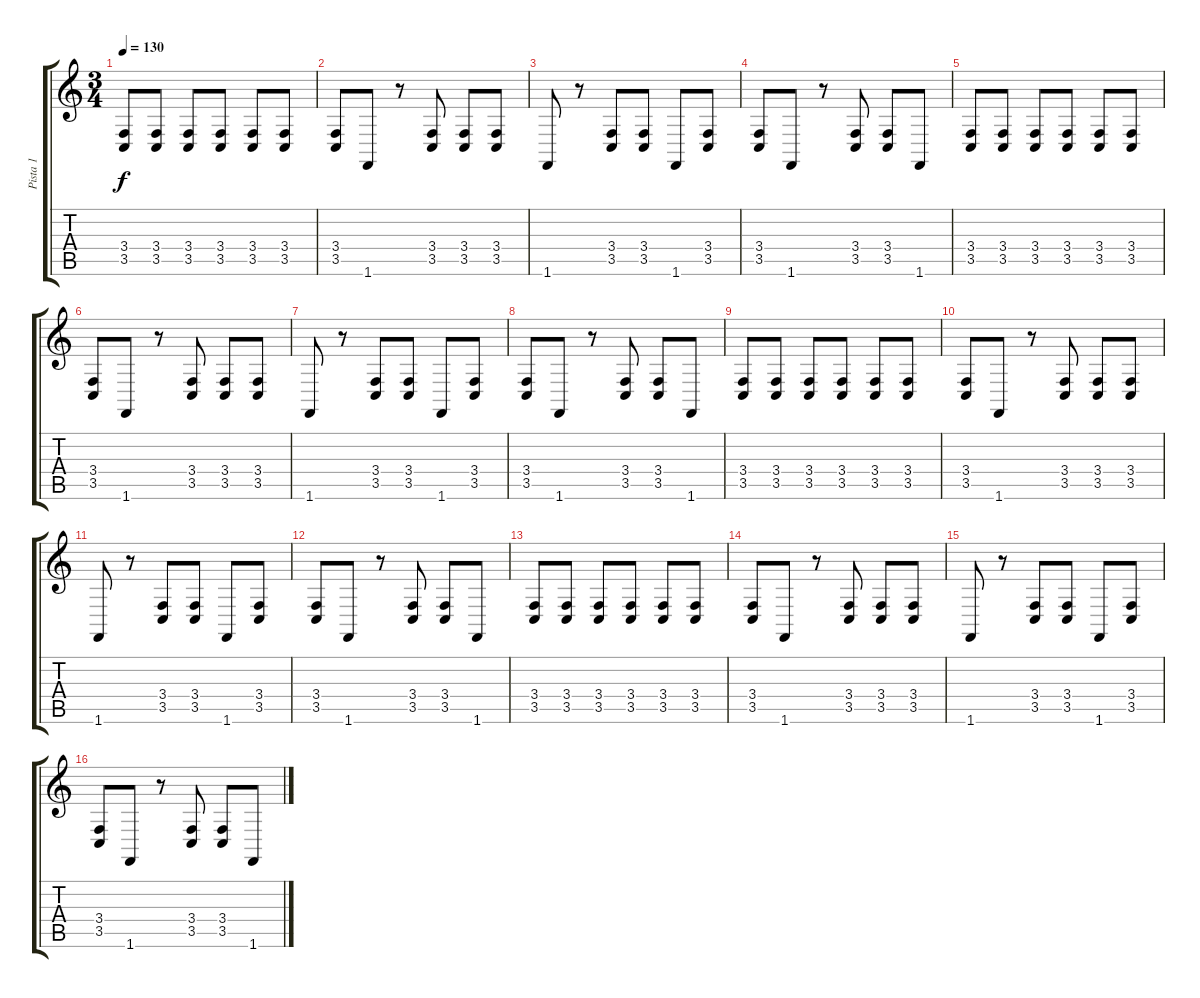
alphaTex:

\track ("Pista 1" "Pista 1") {instrument lead2sawtooth}
\staff {score tabs}
\tuning (E4 B3 G3 D3 A2 E2) {hide}
\ts (3 4)
\tempo 130
\clef g2
\ks c
(3.4 3.5).8{dy f} (3.4 3.5).8 (3.4 3.5).8 (3.4 3.5).8 (3.4 3.5).8 (3.4 3.5).8 |
(3.4 3.5).8 1.6.8 r.8 (3.4 3.5).8 (3.4 3.5).8 (3.4 3.5).8 |
1.6.8 r.8 (3.4 3.5).8 (3.4 3.5).8 1.6.8 (3.4 3.5).8 |
(3.4 3.5).8 1.6.8 r.8 (3.4 3.5).8 (3.4 3.5).8 1.6.8 |
(3.4 3.5).8 (3.4 3.5).8 (3.4 3.5).8 (3.4 3.5).8 (3.4 3.5).8 (3.4 3.5).8 |
(3.4 3.5).8 1.6.8 r.8 (3.4 3.5).8 (3.4 3.5).8 (3.4 3.5).8 |
1.6.8 r.8 (3.4 3.5).8 (3.4 3.5).8 1.6.8 (3.4 3.5).8 |
(3.4 3.5).8 1.6.8 r.8 (3.4 3.5).8 (3.4 3.5).8 1.6.8 |
(3.4 3.5).8 (3.4 3.5).8 (3.4 3.5).8 (3.4 3.5).8 (3.4 3.5).8 (3.4 3.5).8 |
(3.4 3.5).8 1.6.8 r.8 (3.4 3.5).8 (3.4 3.5).8 (3.4 3.5).8 |
1.6.8 r.8 (3.4 3.5).8 (3.4 3.5).8 1.6.8 (3.4 3.5).8 |
(3.4 3.5).8 1.6.8 r.8 (3.4 3.5).8 (3.4 3.5).8 1.6.8 |
(3.4 3.5).8 (3.4 3.5).8 (3.4 3.5).8 (3.4 3.5).8 (3.4 3.5).8 (3.4 3.5).8 |
(3.4 3.5).8 1.6.8 r.8 (3.4 3.5).8 (3.4 3.5).8 (3.4 3.5).8 |
1.6.8 r.8 (3.4 3.5).8 (3.4 3.5).8 1.6.8 (3.4 3.5).8 |
(3.4 3.5).8 1.6.8 r.8 (3.4 3.5).8 (3.4 3.5).8 1.6.8
